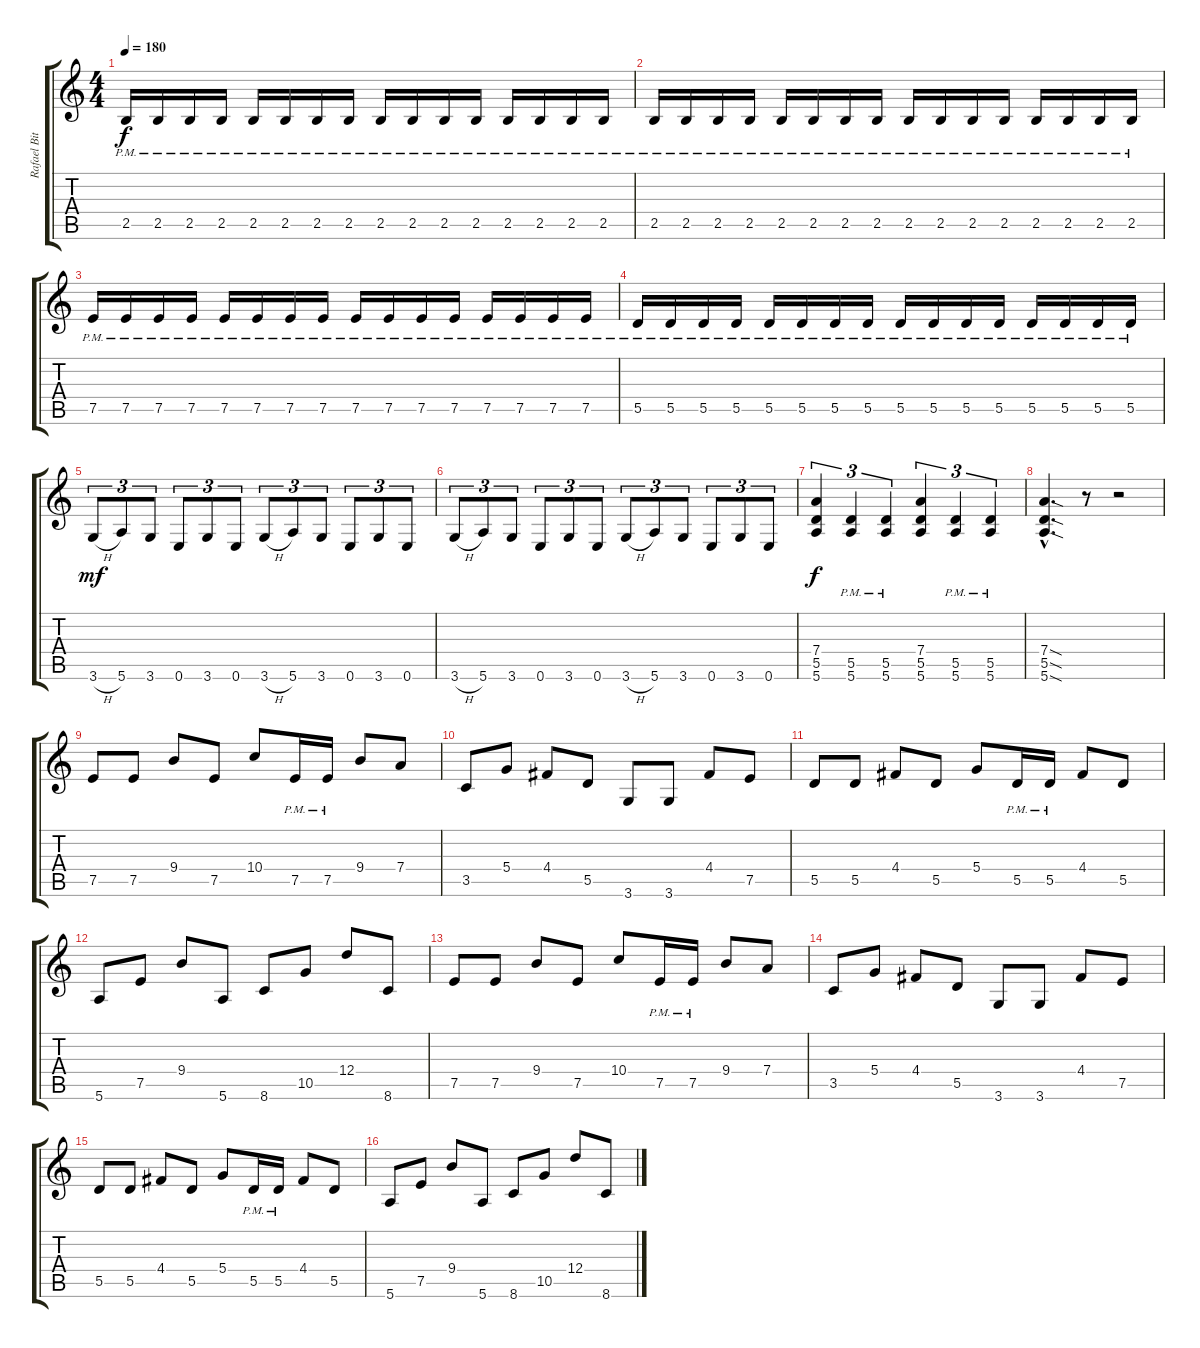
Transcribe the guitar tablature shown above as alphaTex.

\track ("Rafael Bittencourt" "Rafael Bit") {instrument distortionguitar}
\staff {score tabs}
\tuning (E4 B3 G3 D3 A2 E2) {hide}
\ts (4 4)
\tempo 180
\clef g2
\ks c
2.5{pm}.16{dy f} 2.5{pm}.16 2.5{pm}.16 2.5{pm}.16 2.5{pm}.16 2.5{pm}.16 2.5{pm}.16 2.5{pm}.16 2.5{pm}.16 2.5{pm}.16 2.5{pm}.16 2.5{pm}.16 2.5{pm}.16 2.5{pm}.16 2.5{pm}.16 2.5{pm}.16 |
2.5{pm}.16 2.5{pm}.16 2.5{pm}.16 2.5{pm}.16 2.5{pm}.16 2.5{pm}.16 2.5{pm}.16 2.5{pm}.16 2.5{pm}.16 2.5{pm}.16 2.5{pm}.16 2.5{pm}.16 2.5{pm}.16 2.5{pm}.16 2.5{pm}.16 2.5{pm}.16 |
7.5{pm}.16 7.5{pm}.16 7.5{pm}.16 7.5{pm}.16 7.5{pm}.16 7.5{pm}.16 7.5{pm}.16 7.5{pm}.16 7.5{pm}.16 7.5{pm}.16 7.5{pm}.16 7.5{pm}.16 7.5{pm}.16 7.5{pm}.16 7.5{pm}.16 7.5{pm}.16 |
5.5{pm}.16 5.5{pm}.16 5.5{pm}.16 5.5{pm}.16 5.5{pm}.16 5.5{pm}.16 5.5{pm}.16 5.5{pm}.16 5.5{pm}.16 5.5{pm}.16 5.5{pm}.16 5.5{pm}.16 5.5{pm}.16 5.5{pm}.16 5.5{pm}.16 5.5{pm}.16 |
3.6{h}.8{tu (3 2) dy mf} 5.6.8{tu (3 2)} 3.6.8{tu (3 2)} 0.6.8{tu (3 2)} 3.6.8{tu (3 2)} 0.6.8{tu (3 2)} 3.6{h}.8{tu (3 2)} 5.6.8{tu (3 2)} 3.6.8{tu (3 2)} 0.6.8{tu (3 2)} 3.6.8{tu (3 2)} 0.6.8{tu (3 2)} |
3.6{h}.8{tu (3 2)} 5.6.8{tu (3 2)} 3.6.8{tu (3 2)} 0.6.8{tu (3 2)} 3.6.8{tu (3 2)} 0.6.8{tu (3 2)} 3.6{h}.8{tu (3 2)} 5.6.8{tu (3 2)} 3.6.8{tu (3 2)} 0.6.8{tu (3 2)} 3.6.8{tu (3 2)} 0.6.8{tu (3 2)} |
(7.4 5.5 5.6).4{tu (3 2) dy f} (5.5{pm} 5.6{pm}).4{tu (3 2)} (5.5{pm} 5.6{pm}).4{tu (3 2)} (7.4 5.5 5.6).4{tu (3 2)} (5.5{pm} 5.6{pm}).4{tu (3 2)} (5.5{pm} 5.6{pm}).4{tu (3 2)} |
(7.4{sod hac} 5.5{sod hac} 5.6{sod hac}).4{d} r.8 r.2 |
7.5.8 7.5.8 9.4.8 7.5.8 10.4.8 7.5{pm}.16 7.5{pm}.16 9.4.8 7.4.8 |
3.5.8 5.4.8 4.4.8 5.5.8 3.6.8 3.6.8 4.4.8 7.5.8 |
5.5.8 5.5.8 4.4.8 5.5.8 5.4.8 5.5{pm}.16 5.5{pm}.16 4.4.8 5.5.8 |
5.6.8 7.5.8 9.4.8 5.6.8 8.6.8 10.5.8 12.4.8 8.6.8 |
7.5.8 7.5.8 9.4.8 7.5.8 10.4.8 7.5{pm}.16 7.5{pm}.16 9.4.8 7.4.8 |
3.5.8 5.4.8 4.4.8 5.5.8 3.6.8 3.6.8 4.4.8 7.5.8 |
5.5.8 5.5.8 4.4.8 5.5.8 5.4.8 5.5{pm}.16 5.5{pm}.16 4.4.8 5.5.8 |
5.6.8 7.5.8 9.4.8 5.6.8 8.6.8 10.5.8 12.4.8 8.6.8
